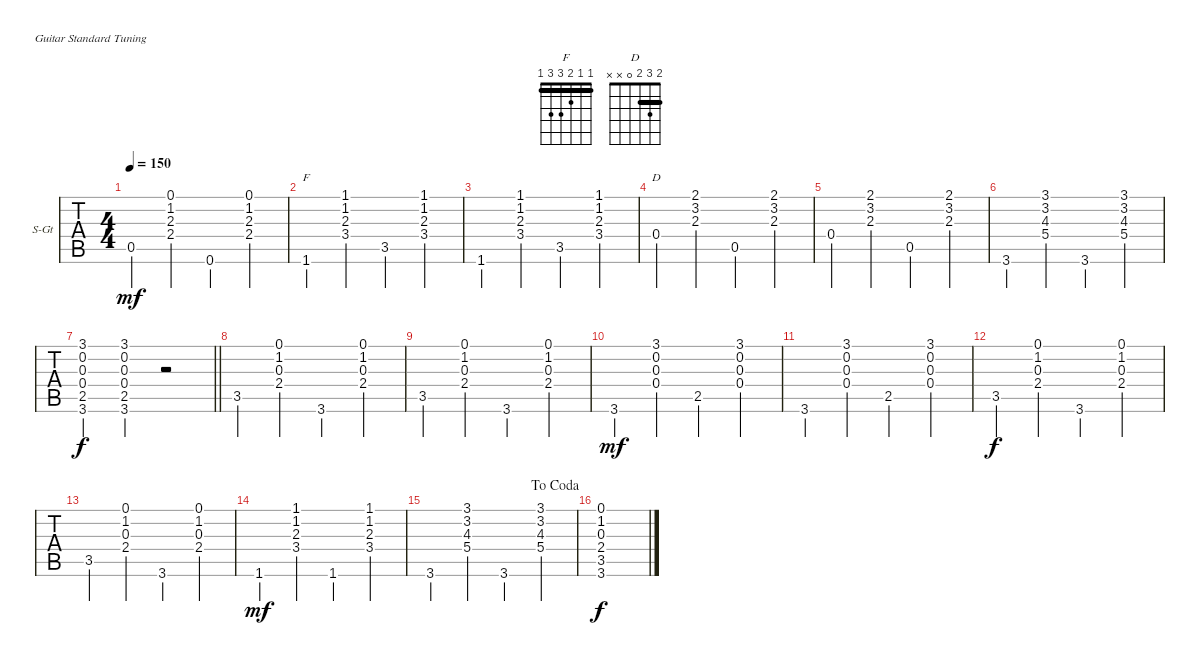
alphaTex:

\bracketExtendMode groupsimilarinstruments
\firstSystemTrackNameOrientation horizontal
\otherSystemsTrackNameOrientation horizontal
\track ("Rhythm" "S-Gt") {instrument acousticguitarsteel}
\staff {tabs}
\tuning (E4 B3 G3 D3 A2 E2)
\chord ("F" 1 1 2 3 3 1) {barre (1 1)}
\chord ("D" 2 3 2 0 x x) {barre 2}
\ts (4 4)
\tempo 150
\clef g2
\ks c
0.5.4{dy mf} (2.4 2.3 1.2 0.1).4 0.6.4 (2.4 2.3 1.2 0.1).4 |
1.6.4{ch "F"} (3.4 2.3 1.2 1.1).4 3.5.4 (3.4 2.3 1.2 1.1).4 |
1.6.4 (3.4 2.3 1.2 1.1).4 3.5.4 (3.4 2.3 1.2 1.1).4 |
0.4.4{ch "D"} (2.3 3.2 2.1).4 0.5.4 (2.3 3.2 2.1).4 |
0.4.4 (2.3 3.2 2.1).4 0.5.4 (2.3 3.2 2.1).4 |
3.6.4 (5.4 4.3 3.2 3.1).4 3.6.4 (5.4 4.3 3.2 3.1).4 |
\barLineRight lightlight
(3.1 0.2 0.3 0.4 2.5 3.6).4{dy f} (3.1 0.2 0.3 0.4 2.5 3.6).4 r.2 |
3.5.4 (0.1 1.2 0.3 2.4).4 3.6.4 (0.1 1.2 0.3 2.4).4 |
3.5.4 (0.1 1.2 0.3 2.4).4 3.6.4 (0.1 1.2 0.3 2.4).4 |
3.6.4{dy mf} (0.4 0.3 0.2 3.1).4 2.5.4 (0.4 0.3 0.2 3.1).4 |
3.6.4 (0.4 0.3 0.2 3.1).4 2.5.4 (0.4 0.3 0.2 3.1).4 |
3.5.4{dy f} (0.1 1.2 0.3 2.4).4 3.6.4 (0.1 1.2 0.3 2.4).4 |
3.5.4 (0.1 1.2 0.3 2.4).4 3.6.4 (0.1 1.2 0.3 2.4).4 |
1.6.4{dy mf} (3.4 2.3 1.2 1.1).4 1.6.4 (3.4 2.3 1.2 1.1).4 |
\jump dacoda
3.6.4 (5.4 4.3 3.2 3.1).4 3.6.4 (5.4 4.3 3.2 3.1).4 |
(0.1 1.2 0.3 2.4 3.5 3.6).1{dy f}
